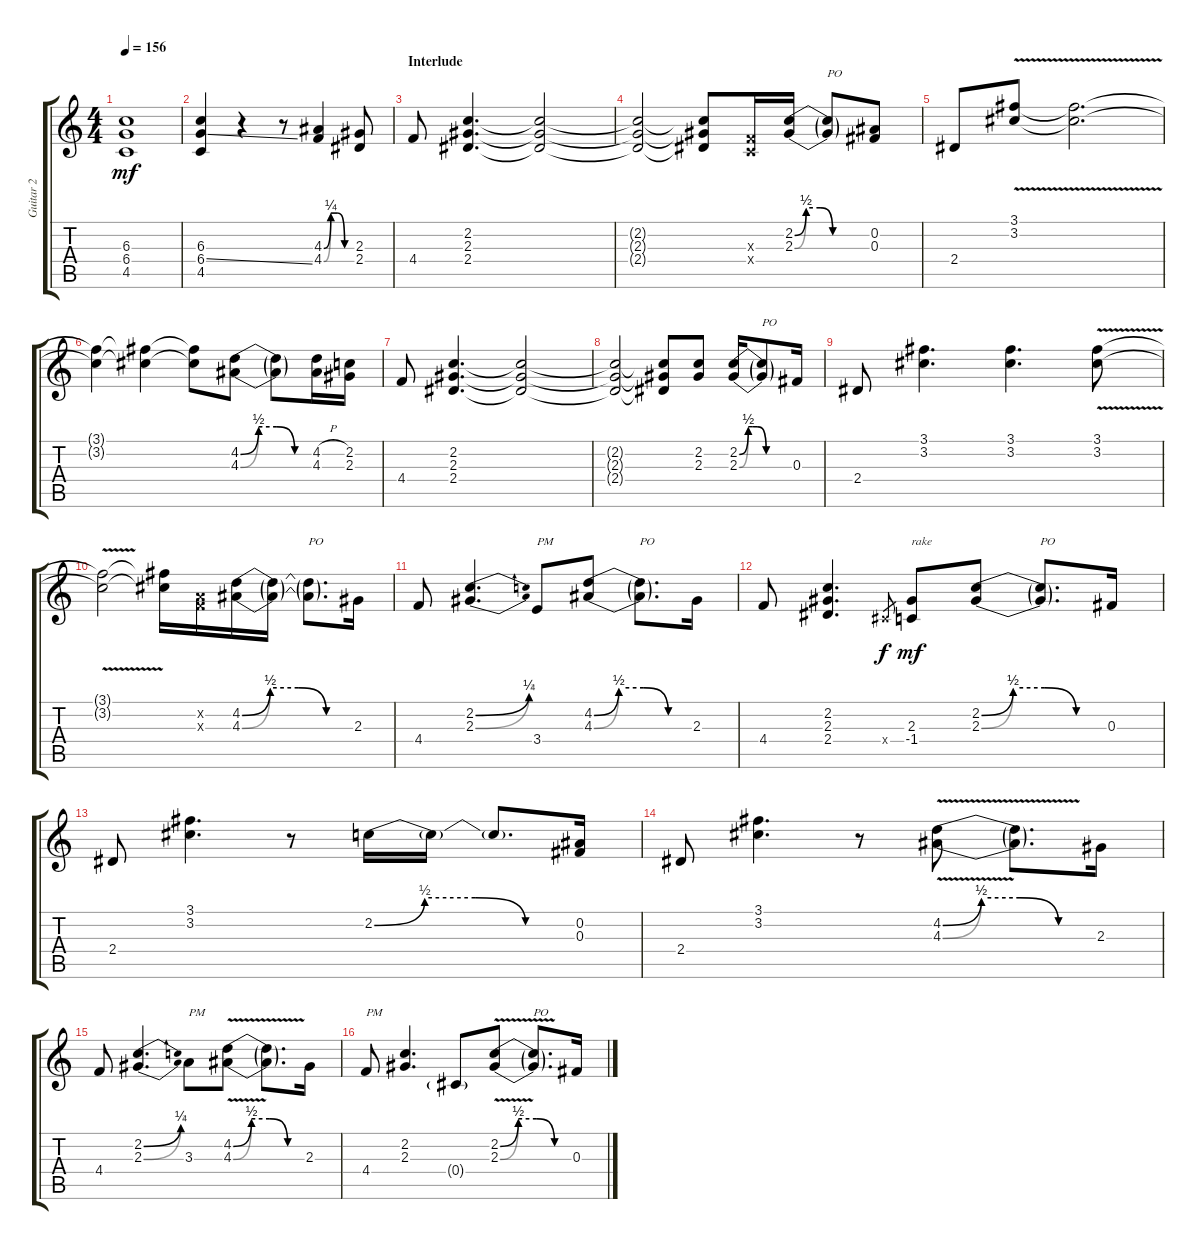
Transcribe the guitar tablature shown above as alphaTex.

\track ("Guitar 2" "Guitar 2") {instrument overdrivenguitar}
\staff {score tabs}
\tuning (Eb4 Bb3 Gb3 Db3 Ab2 Eb2) {hide}
\ts (4 4)
\tempo 156
\clef g2
\ks c
(6.3 6.4 4.5).1{dy mf} |
(6.3 6.4{ss} 4.5).4 r.4 r.8 (4.3{be (custom 0 0 15 1 30 1 45 0 60 0)} 4.4{be (custom 0 0 15 1 30 1 45 0 60 0)}).4 (2.3 2.4).8 |
\section ("" "Interlude")
4.4.8 (2.2 2.3 2.4).4{d} (2.2{t} 2.3{t} 2.4{t}).2 |
(2.2{t} 2.3{t} 2.4{t}).2 (2.2{t} 2.3{t} 2.4{t}).8 (-1.3{x} -1.4{x}).16 (2.2{be (custom 0 0 9 2 20 2 30 0 45 0 60 0)} 2.3{be (custom 0 0 9 2 20 2 30 0 45 0 60 0)}).16 (2.2{t} 2.3{t}).8{txt "PO"} (0.2 0.3).8 |
2.4.8 (3.1{v} 3.2{v}).8 (3.1{t} 3.2{t}).2{d} |
(3.1{t} 3.2{t}).4 (3.1{t} 3.2{t}).4 (3.1{t} 3.2{t}).8 (4.2{be (custom 0 0 15 2 30 2 45 0 60 0)} 4.3{be (custom 0 0 15 2 30 2 45 0 60 0)}).8 (4.2{t} 4.3{t}).8 (4.2{h} 4.3{h}).16 (2.2 2.3).16 |
4.4.8 (2.2 2.3 2.4).4{d} (2.2{t} 2.3{t} 2.4{t}).2 |
(2.2{t} 2.3{t} 2.4{t}).2 (2.2{t} 2.3{t} 2.4{t}).8 (2.2 2.3).8 (2.2{be (custom 0 0 10 2 15 2 20 2 30 0 45 0 60 0)} 2.3{be (custom 0 0 10 2 20 2 30 0 45 0 60 0)}).16 (2.2{t} 2.3{t}).8{txt "PO"} 0.3.16 |
2.4.8 (3.1 3.2).4{d} (3.1 3.2).4{d} (3.1{v} 3.2{v}).8 |
(3.1{t} 3.2{t}).2 (3.1{t} 3.2{t}).16 (-1.2{x} -1.3{x}).16 (4.2{be (custom 0 0 15 2 30 2 45 0 60 0)} 4.3{be (custom 0 0 15 2 30 2 45 0 60 0)}).16 (4.2{t} 4.3{t}).16 (4.2{t} 4.3{t}).8{d txt "PO"} 2.3.16 |
4.4.8 (2.2{be (bend 0 0 60 1)} 2.3{be (bend 0 0 60 2)}).4{d} 3.4.8{txt "PM"} (4.2{be (custom 0 0 15 2 30 2 45 0 60 0)} 4.3{be (custom 0 0 15 2 30 2 45 0 60 0)}).8 (4.2{t} 4.3{t}).8{d txt "PO"} 2.3.16 |
4.4.8 (2.2 2.3 2.4).4{d} 0.4{x}.8{gr dy f} (2.3 -1.4).8{txt "rake" dy mf} (2.2{be (custom 0 0 15 2 30 2 45 0 60 0)} 2.3{be (custom 0 0 15 2 30 2 45 0 60 0)}).8 (2.2{t} 2.3{t}).8{d txt "PO"} 0.3.16 |
2.4.8 (3.1 3.2).4{d} r.8 2.2{be (custom 0 0 15 2 30 2 45 0 60 0)}.16 2.2{t}.16 2.2{t}.8{d} (0.2 0.3).16 |
2.4.8 (3.1 3.2).4{d} r.8 (4.2{be (custom 0 0 15 2 30 2 45 0 60 0) v} 4.3{be (custom 0 0 15 2 30 2 45 0 60 0) v}).8 (4.2{t} 4.3{t}).8{d} 2.3.16 |
4.4.8 (2.2{be (bend 0 0 60 1)} 2.3{be (bend 0 0 60 2)}).4{d} 3.3.8{txt "PM"} (4.2{be (custom 0 0 15 2 30 2 45 0 60 0) v} 4.3{be (custom 0 0 15 2 30 2 45 0 60 0) v}).8 (4.2{t} 4.3{t}).8{d} 2.3.16 |
4.4.8{txt "PM"} (2.2 2.3).4{d} 0.4{g}.8 (2.2{be (custom 0 0 15 2 30 2 45 0 60 0) v} 2.3{be (custom 0 0 15 2 30 2 45 0 60 0) v}).8 (2.2{t} 2.3{t}).8{d txt "PO"} 0.3.16
